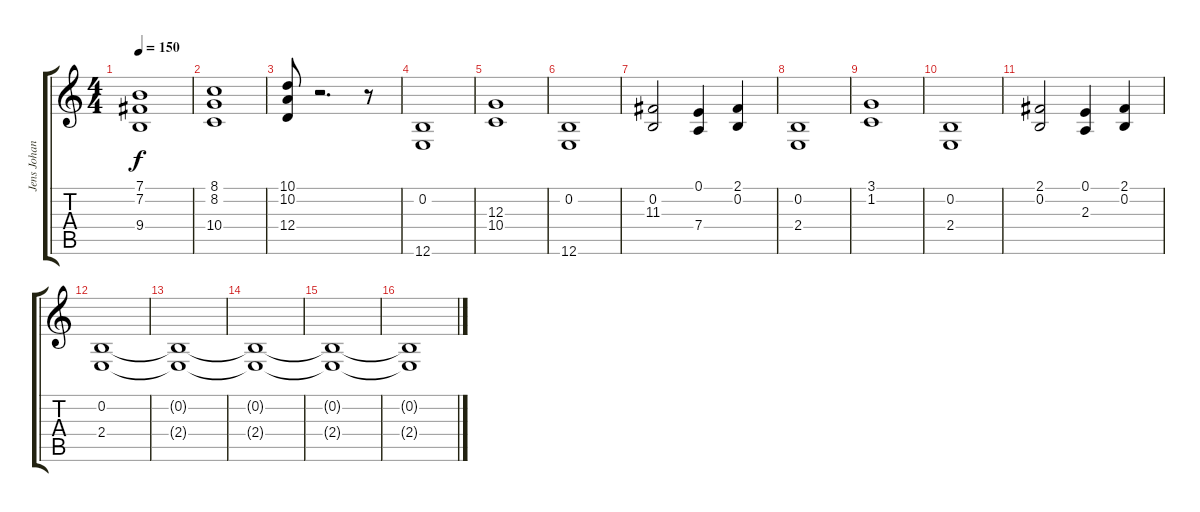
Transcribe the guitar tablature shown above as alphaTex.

\track ("Jens Johansson (Keyboards 2 Rythm)" "Jens Johan") {instrument synthstrings1}
\staff {score tabs}
\tuning (E4 B3 G3 D3 A2 E2) {hide}
\ts (4 4)
\tempo 150
\clef g2
\ks c
(7.1 7.2 9.4).1{dy f} |
(8.1 8.2 10.4).1 |
(10.1 10.2 12.4).8 r.2{d} r.8 |
(0.2 12.6).1 |
(12.3 10.4).1 |
(0.2 12.6).1 |
(0.2 11.3).2 (0.1 7.4).4 (2.1 0.2).4 |
(0.2 2.4).1 |
(3.1 1.2).1 |
(0.2 2.4).1 |
(2.1 0.2).2 (0.1 2.3).4 (2.1 0.2).4 |
(0.2 2.4).1 |
(0.2{t} 2.4{t}).1 |
(0.2{t} 2.4{t}).1 |
(0.2{t} 2.4{t}).1 |
(0.2{t} 2.4{t}).1
